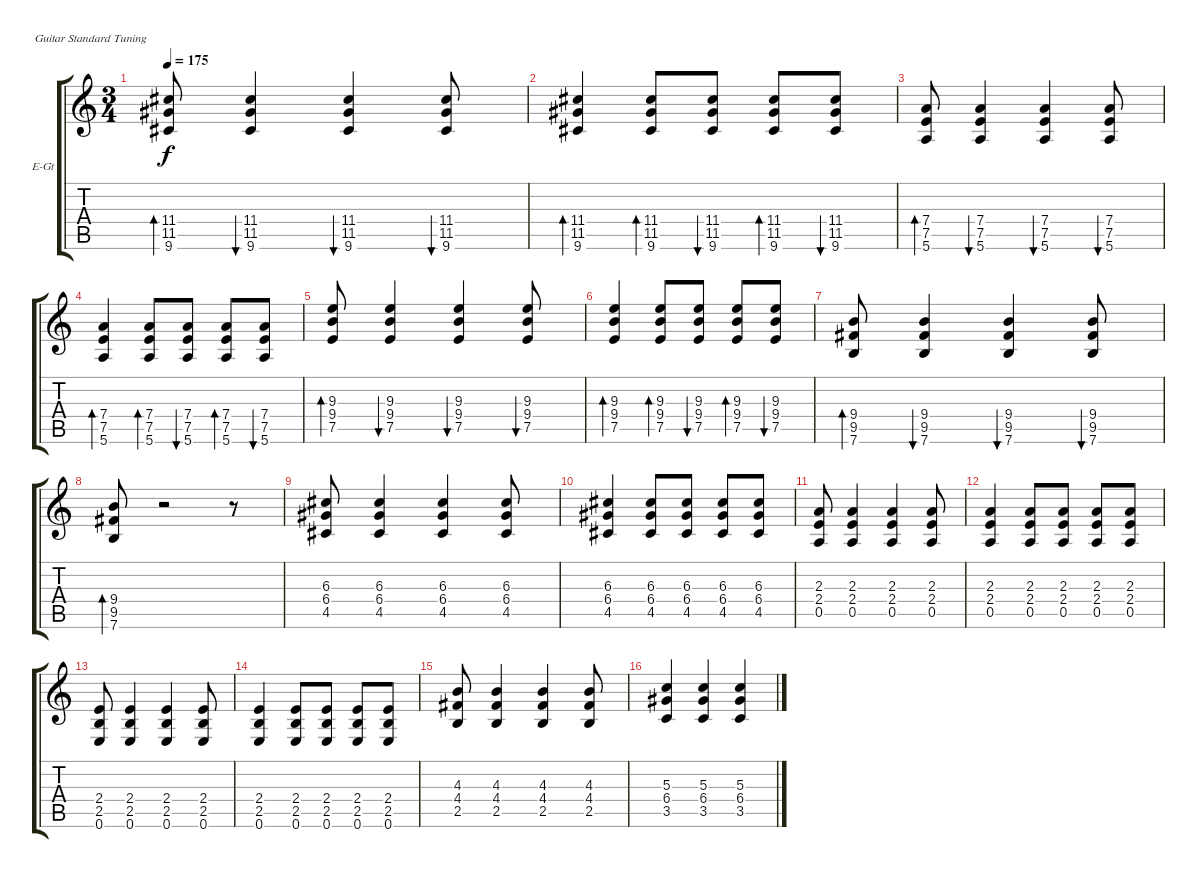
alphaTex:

\bracketExtendMode groupsimilarinstruments
\firstSystemTrackNameOrientation horizontal
\otherSystemsTrackNameOrientation horizontal
\track ("Rhythm Guitar" "E-Gt") {instrument distortionguitar}
\staff {score tabs}
\tuning (E4 B3 G3 D3 A2 E2)
\ts (3 4)
\tempo 175
\clef g2
\ks c
(11.4 11.5 9.6).8{bd 60 dy f} (11.4 11.5 9.6).4{bu 60} (11.4 11.5 9.6).4{bu 60} (11.4 11.5 9.6).8{bu 60} |
(11.4 11.5 9.6).4{bd 60} (11.4 11.5 9.6).8{bd 60} (11.4 11.5 9.6).8{bu 60} (11.4 11.5 9.6).8{bd 60} (11.4 11.5 9.6).8{bu 60} |
(7.4 7.5 5.6).8{bd 60} (7.4 7.5 5.6).4{bu 60} (7.4 7.5 5.6).4{bu 60} (7.4 7.5 5.6).8{bu 60} |
(7.4 7.5 5.6).4{bd 60} (7.4 7.5 5.6).8{bd 60} (7.4 7.5 5.6).8{bu 60} (7.4 7.5 5.6).8{bd 60} (7.4 7.5 5.6).8{bu 60} |
(9.3 9.4 7.5).8{bd 60} (9.3 9.4 7.5).4{bu 60} (9.3 9.4 7.5).4{bu 60} (9.3 9.4 7.5).8{bu 60} |
(9.3 9.4 7.5).4{bd 60} (9.3 9.4 7.5).8{bd 60} (9.3 9.4 7.5).8{bu 60} (9.3 9.4 7.5).8{bd 60} (9.3 9.4 7.5).8{bu 60} |
(9.4 9.5 7.6).8{bd 60} (9.4 9.5 7.6).4{bu 60} (9.4 9.5 7.6).4{bu 60} (9.4 9.5 7.6).8{bu 60} |
(9.4 9.5 7.6).8{bd 60} r.2 r.8 |
(6.3 6.4 4.5).8 (6.3 6.4 4.5).4 (6.3 6.4 4.5).4 (6.3 6.4 4.5).8 |
(6.3 6.4 4.5).4 (6.3 6.4 4.5).8 (6.3 6.4 4.5).8 (6.3 6.4 4.5).8 (6.3 6.4 4.5).8 |
(2.3 2.4 0.5).8 (2.3 2.4 0.5).4 (2.3 2.4 0.5).4 (2.3 2.4 0.5).8 |
(2.3 2.4 0.5).4 (2.3 2.4 0.5).8 (2.3 2.4 0.5).8 (2.3 2.4 0.5).8 (2.3 2.4 0.5).8 |
(2.4 2.5 0.6).8 (2.4 2.5 0.6).4 (2.4 2.5 0.6).4 (2.4 2.5 0.6).8 |
(2.4 2.5 0.6).4 (2.4 2.5 0.6).8 (2.4 2.5 0.6).8 (2.4 2.5 0.6).8 (2.4 2.5 0.6).8 |
(4.3 4.4 2.5).8 (4.3 4.4 2.5).4 (4.3 4.4 2.5).4 (4.3 4.4 2.5).8 |
(5.3 6.4 3.5).4 (5.3 6.4 3.5).4 (5.3 6.4 3.5).4
